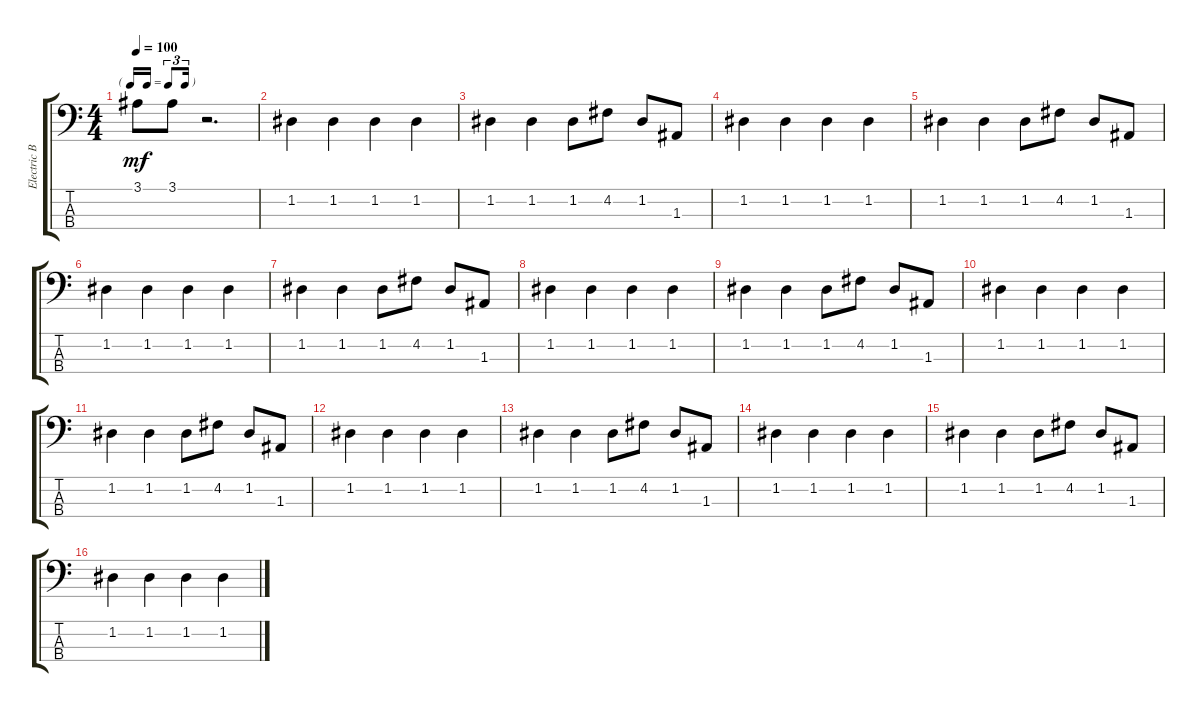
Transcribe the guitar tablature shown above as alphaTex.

\track ("Electric Bass" "Electric B") {instrument slapbass2}
\staff {score tabs}
\tuning (G2 D2 A1 E1) {hide}
\ts (4 4)
\tf triplet16th
\tempo 100
\clef f4
\ks c
3.1.8{dy mf} 3.1.8 r.2{d} |
1.2.4 1.2.4 1.2.4 1.2.4 |
1.2.4 1.2.4 1.2.8 4.2.8 1.2.8 1.3.8 |
1.2.4 1.2.4 1.2.4 1.2.4 |
1.2.4 1.2.4 1.2.8 4.2.8 1.2.8 1.3.8 |
1.2.4 1.2.4 1.2.4 1.2.4 |
1.2.4 1.2.4 1.2.8 4.2.8 1.2.8 1.3.8 |
1.2.4 1.2.4 1.2.4 1.2.4 |
1.2.4 1.2.4 1.2.8 4.2.8 1.2.8 1.3.8 |
1.2.4 1.2.4 1.2.4 1.2.4 |
1.2.4 1.2.4 1.2.8 4.2.8 1.2.8 1.3.8 |
1.2.4 1.2.4 1.2.4 1.2.4 |
1.2.4 1.2.4 1.2.8 4.2.8 1.2.8 1.3.8 |
1.2.4 1.2.4 1.2.4 1.2.4 |
1.2.4 1.2.4 1.2.8 4.2.8 1.2.8 1.3.8 |
1.2.4 1.2.4 1.2.4 1.2.4
